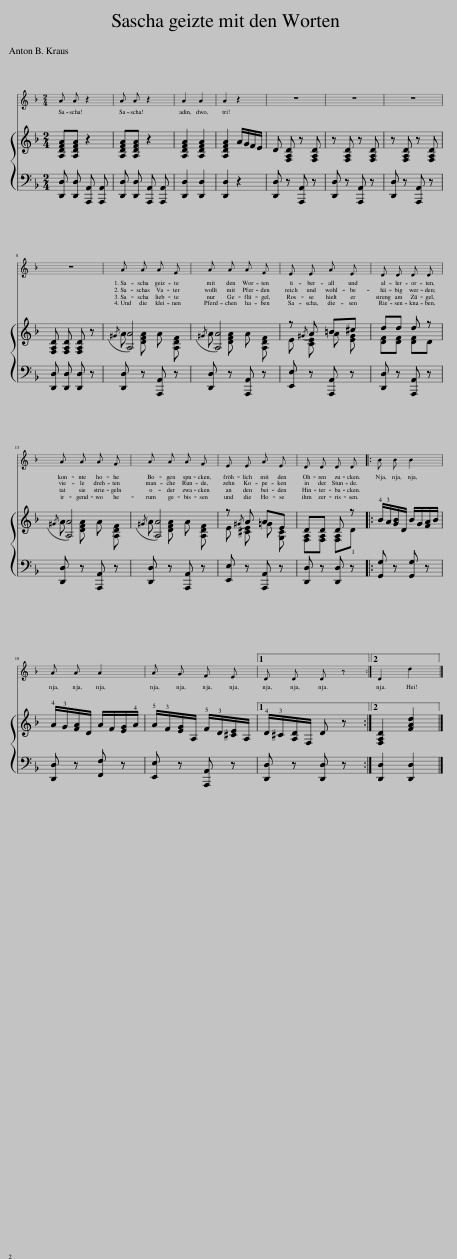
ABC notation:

X:1
%%score 1 { ( 2 4 ) | 3 }
L:1/8
M:2/4
I:linebreak $
K:F
V:1 treble
V:2 treble
V:4 treble
V:3 bass
V:1
 A A z2 | A A z2 | A2 A2 | A2 z2 | z4 | %5
 z4 | z4 |$ z4 | A A A F | A A A F | %10
 E E A E | D D D D |$ A A A F | A A A F | E E A E | %15
 D D D D |: B B B2 |$ A A A2 | A G F E |1 D D D z :|2 %20
 D2 d2 |] %21
V:2
 [A,DFA][A,DFA] z2 | [A,DFA][A,DFA] z2 | [A,DFA]2 [A,DFA]2 | [A,DFA]2 A/G/F/E/ | D [F,A,D] z [F,A,D] | %5
 z [F,A,D] z [F,A,D] | z [F,A,D] z [F,A,D] |$ [F,A,D] [F,A,D] [F,A,D] z |{/^G} [A,A]4 |{/^G} [A,A]4 | %10
 z{/^G} A =B^c | dd d z |${/^G} [A,A]4 |{/^G} [A,A]4 | z{/^G} A AE | %15
 DD D z |: !4!B/!3!A/[GB]/D/ B/G/[FA]/B/ |$ !4!A/!3!G/[FA]/D/ A/F/[EG]/!4!A/ | !5!A/!3!F/[EG]/A,/ !5!F/!3!D/[^CE]/A,/ |1 !4!D/!3!^C/[A,D]/F,/ D z :|2 %20
 [F,A,D]2 [FAd]2 |] %21
V:3
 [D,,D,] [D,,D,] [A,,,A,,] [A,,,A,,] | [D,,D,] [D,,D,] [A,,,A,,] [A,,,A,,] | [D,,D,]2 [D,,D,]2 | [D,,D,]2 z2 | [D,,D,] z [A,,,A,,] z | %5
 [D,,D,] z [A,,,A,,] z | [D,,D,] z [A,,,A,,] z |$ [D,,D,] [D,,D,] [D,,D,] z | [D,,D,] z [A,,,A,,] z | [D,,D,] z [A,,,A,,] z | %10
 [E,,E,] z [A,,,A,,] z | [D,,D,] z [A,,,A,,] z |$ [D,,D,] z [A,,,A,,] z | [D,,D,] z [A,,,A,,] z | [E,,E,] z [A,,,A,,] z | %15
 [D,,D,] z [D,,D,] z |: [G,,G,] z [G,,G,] z |$ [D,,D,] z [F,,F,] z | [E,,E,] z [A,,,A,,] z |1 [D,,D,] z [D,,D,] z :|2 %20
 [D,,D,]2 [D,,D,]2 |] %21
V:4
 x4 | x4 | x4 | x4 | x4 | %5
 x4 | x4 |$ x4 | A [DFA] A [A,DF] | A [DFA] A [A,DF] | %10
 E [CE] A [E^G] | [DF][DF] [DF]D |$ A [DFA] A [A,DF] | A [DFA] A [A,DF] | E [^CE] =G [G,C] | %15
 [F,A,][F,A,] [F,A,]!1!D |: x4 |$ x4 | x4 |1 x4 :|2 %20
 x4 |] %21
